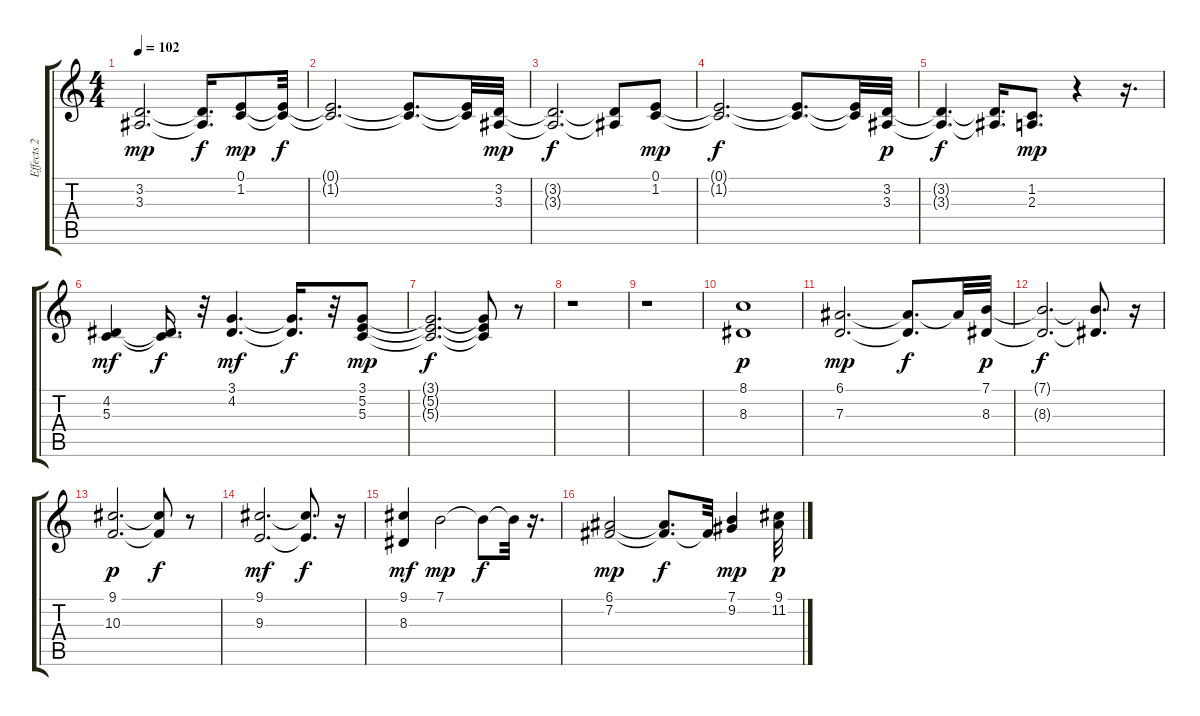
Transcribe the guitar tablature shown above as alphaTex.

\track ("Effects 2" "Effects 2") {instrument pad2warm}
\staff {score tabs}
\tuning (E4 B3 G3 D3 A2 E2) {hide}
\ts (4 4)
\tempo 102
\clef g2
\ks c
(3.2 3.3).2{d dy mp} (3.2{t} 3.3{t}).16{d dy f} (0.1 1.2).8{dy mp} (0.1{t} 1.2{t}).32{dy f} |
(0.1{t} 1.2{t}).2{d} (0.1{t} 1.2{t}).8{d} (0.1{t} 1.2{t}).32 (3.2 3.3).32{dy mp} |
(3.2{t} 3.3{t}).2{d dy f} (3.2{t} 3.3{t}).8 (0.1 1.2).8{dy mp} |
(0.1{t} 1.2{t}).2{d dy f} (0.1{t} 1.2{t}).8{d} (0.1{t} 1.2{t}).32 (3.2 3.3).32{dy p} |
(3.2{t} 3.3{t}).4{d dy f} (3.2{t} 3.3{t}).16{d} (1.2 2.3).8{d dy mp} r.4 r.16{d} |
(4.2 5.3).4{dy mf} (4.2{t} 5.3{t}).16{d dy f} r.32 (3.1 4.2).4{d dy mf} (3.1{t} 4.2{t}).16{d dy f} r.32 (3.1 5.2 5.3).8{dy mp} |
(3.1{t} 5.2{t} 5.3{t}).2{d dy f} (3.1{t} 5.2{t} 5.3{t}).8 r.8 |
r.1 |
r.1 |
(8.1 8.3).1{dy p} |
(6.1 7.3).2{d dy mp} (6.1{t} 7.3{t}).8{d dy f} 6.1{t}.32 (7.1 8.3).32{dy p} |
(7.1{t} 8.3{t}).2{d dy f} (7.1{t} 8.3{t}).8{d} r.16 |
(9.1 10.3).2{d dy p} (9.1{t} 10.3{t}).8{dy f} r.8 |
(9.1 9.3).2{d dy mf} (9.1{t} 9.3{t}).8{d dy f} r.16 |
(9.1 8.3).4{dy mf} 7.1.2{dy mp} 7.1{t}.8{dy f} 7.1{t}.32 r.16{d} |
(6.1 7.2).2{dy mp} (6.1{t} 7.2{t}).8{d dy f} 7.2{t}.32 (7.1 9.2).4{dy mp} (9.1 11.2).32{dy p}
